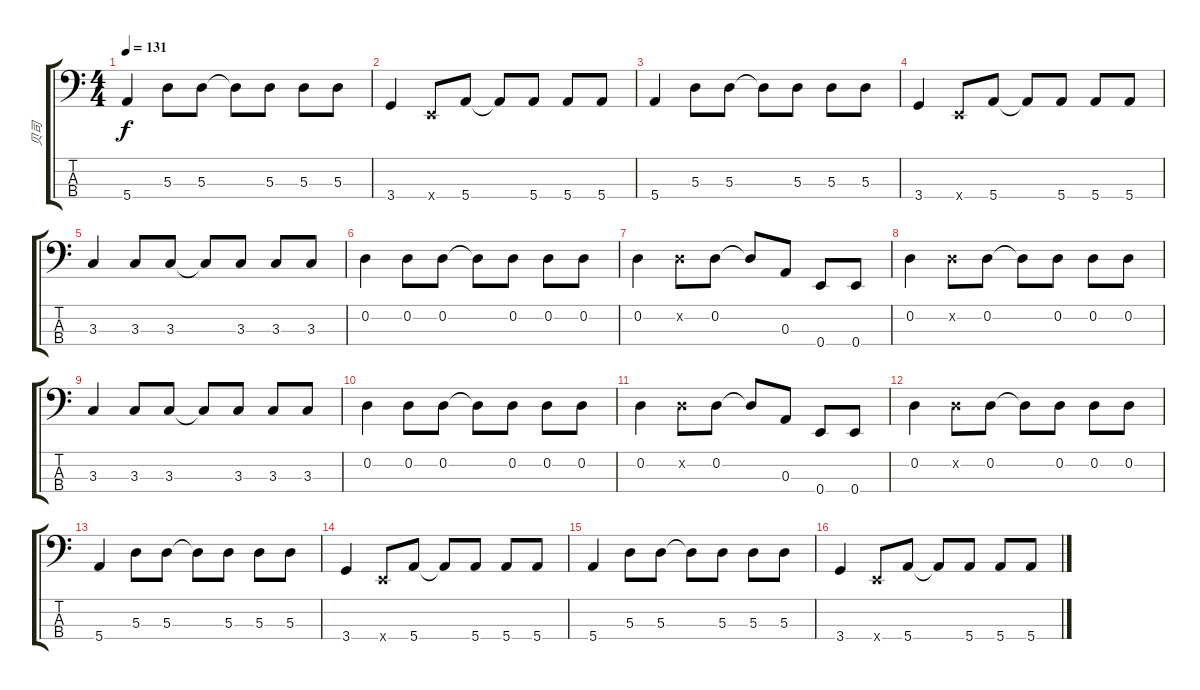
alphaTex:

\track ("贝司" "贝司") {instrument electricbasspick}
\staff {score tabs}
\tuning (G2 D2 A1 E1) {hide}
\ts (4 4)
\tempo 131
\clef f4
\ks c
5.4.4{dy f} 5.3.8 5.3.8 5.3{t}.8 5.3.8 5.3.8 5.3.8 |
3.4.4 0.4{x}.8 5.4.8 5.4{t}.8 5.4.8 5.4.8 5.4.8 |
5.4.4 5.3.8 5.3.8 5.3{t}.8 5.3.8 5.3.8 5.3.8 |
3.4.4 0.4{x}.8 5.4.8 5.4{t}.8 5.4.8 5.4.8 5.4.8 |
3.3.4 3.3.8 3.3.8 3.3{t}.8 3.3.8 3.3.8 3.3.8 |
0.2.4 0.2.8 0.2.8 0.2{t}.8 0.2.8 0.2.8 0.2.8 |
0.2.4 0.2{x}.8 0.2.8 0.2{t}.8 0.3.8 0.4.8 0.4.8 |
0.2.4 0.2{x}.8 0.2.8 0.2{t}.8 0.2.8 0.2.8 0.2.8 |
3.3.4 3.3.8 3.3.8 3.3{t}.8 3.3.8 3.3.8 3.3.8 |
0.2.4 0.2.8 0.2.8 0.2{t}.8 0.2.8 0.2.8 0.2.8 |
0.2.4 0.2{x}.8 0.2.8 0.2{t}.8 0.3.8 0.4.8 0.4.8 |
0.2.4 0.2{x}.8 0.2.8 0.2{t}.8 0.2.8 0.2.8 0.2.8 |
5.4.4 5.3.8 5.3.8 5.3{t}.8 5.3.8 5.3.8 5.3.8 |
3.4.4 0.4{x}.8 5.4.8 5.4{t}.8 5.4.8 5.4.8 5.4.8 |
5.4.4 5.3.8 5.3.8 5.3{t}.8 5.3.8 5.3.8 5.3.8 |
3.4.4 0.4{x}.8 5.4.8 5.4{t}.8 5.4.8 5.4.8 5.4.8
